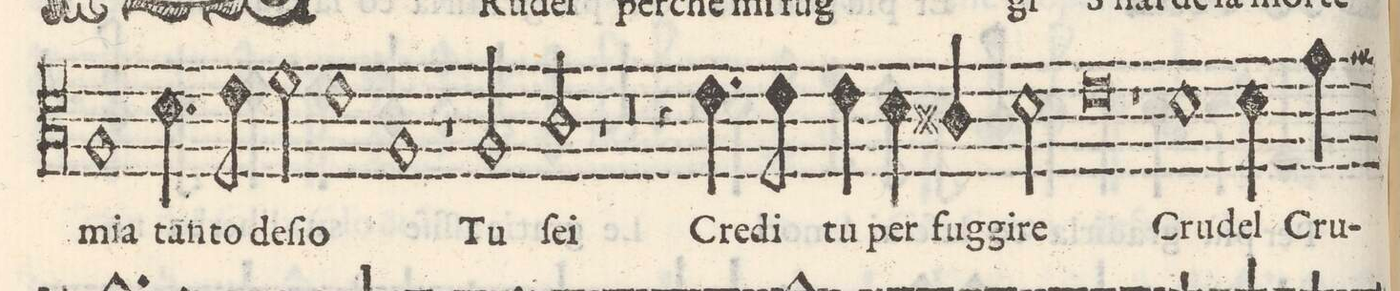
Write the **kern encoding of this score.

**kern	**text
*I"TENORE	*
*clefC3	*
*k[]	*
*met(C|)	*
*M2/1	*
1A	mia
=5-	=5-
4.d\	tan-
8e\	-to
2f\	de-
1e	-fi-
=6-	=6-
1A	-o
1r	.
=7-	=7-
2A/	Tu
2c/	ſei
1r	.
=8-	=8-
0r	.
=9-	=9-
4r	.
4.e\	Cre-
8e\	-di
4e\	tu
4d\	per
4c#X/	fug-
2d\	-gi-
=10-	=10-
0e	-re
=11-	=11-
1r	.
1d	Cru-
=12-	=12-
4d\	-del
4g\	Cru-
*custos:g	*
*-	*-
